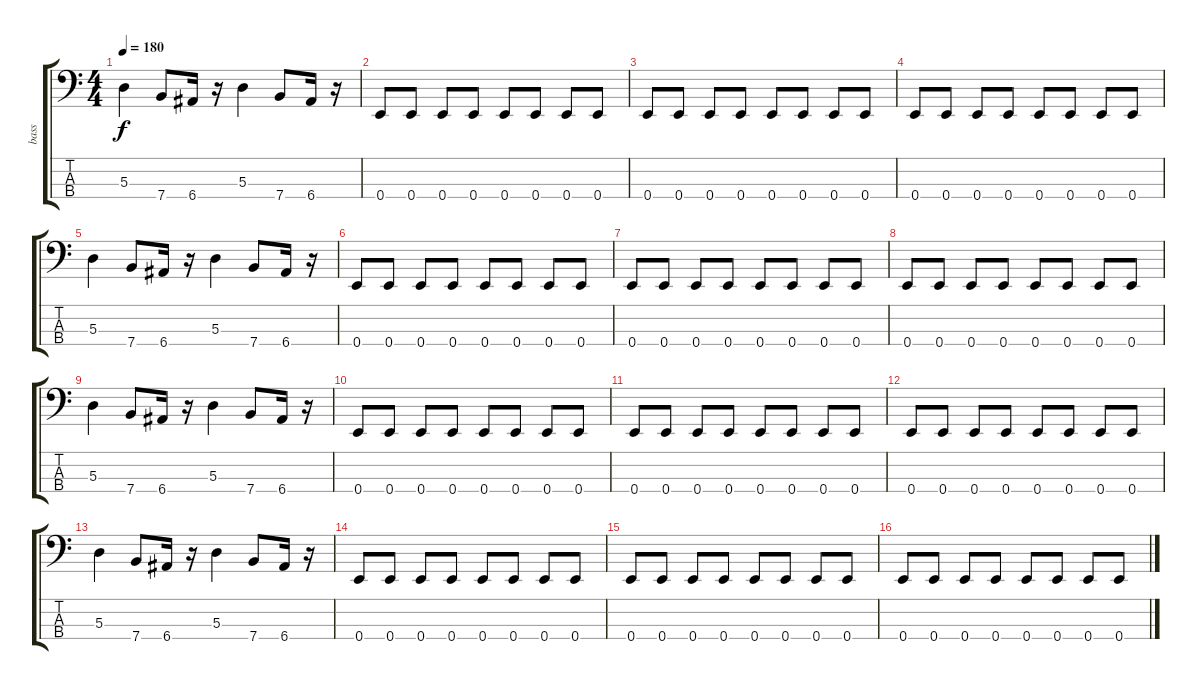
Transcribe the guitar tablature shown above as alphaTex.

\track ("bass" "bass") {instrument electricbasspick}
\staff {score tabs}
\tuning (G2 D2 A1 E1) {hide}
\ts (4 4)
\tempo 180
\clef f4
\ks c
5.3.4{dy f} 7.4.8 6.4.16 r.16 5.3.4 7.4.8 6.4.16 r.16 |
0.4.8 0.4.8 0.4.8 0.4.8 0.4.8 0.4.8 0.4.8 0.4.8 |
0.4.8 0.4.8 0.4.8 0.4.8 0.4.8 0.4.8 0.4.8 0.4.8 |
0.4.8 0.4.8 0.4.8 0.4.8 0.4.8 0.4.8 0.4.8 0.4.8 |
5.3.4 7.4.8 6.4.16 r.16 5.3.4 7.4.8 6.4.16 r.16 |
0.4.8 0.4.8 0.4.8 0.4.8 0.4.8 0.4.8 0.4.8 0.4.8 |
0.4.8 0.4.8 0.4.8 0.4.8 0.4.8 0.4.8 0.4.8 0.4.8 |
0.4.8 0.4.8 0.4.8 0.4.8 0.4.8 0.4.8 0.4.8 0.4.8 |
5.3.4 7.4.8 6.4.16 r.16 5.3.4 7.4.8 6.4.16 r.16 |
0.4.8 0.4.8 0.4.8 0.4.8 0.4.8 0.4.8 0.4.8 0.4.8 |
0.4.8 0.4.8 0.4.8 0.4.8 0.4.8 0.4.8 0.4.8 0.4.8 |
0.4.8 0.4.8 0.4.8 0.4.8 0.4.8 0.4.8 0.4.8 0.4.8 |
5.3.4 7.4.8 6.4.16 r.16 5.3.4 7.4.8 6.4.16 r.16 |
0.4.8 0.4.8 0.4.8 0.4.8 0.4.8 0.4.8 0.4.8 0.4.8 |
0.4.8 0.4.8 0.4.8 0.4.8 0.4.8 0.4.8 0.4.8 0.4.8 |
0.4.8 0.4.8 0.4.8 0.4.8 0.4.8 0.4.8 0.4.8 0.4.8
